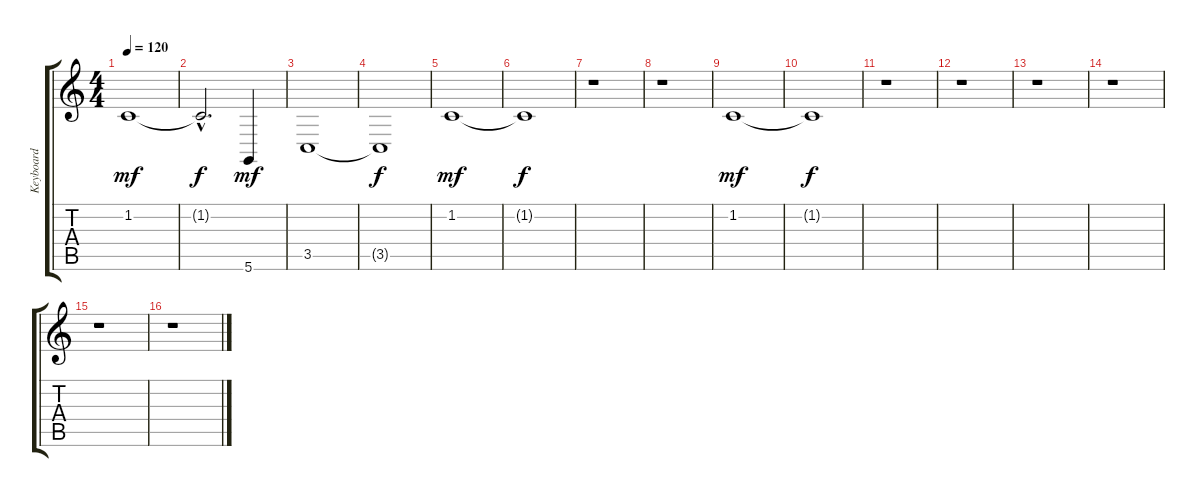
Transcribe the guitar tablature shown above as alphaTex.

\track ("Keyboard" "Keyboard") {instrument tubularbells}
\staff {score tabs}
\tuning (E4 B3 G3 D3 A2 D2) {hide}
\ts (4 4)
\tempo 120
\clef g2
\ks c
1.2.1{dy mf} |
1.2{hac t}.2{d dy f} 5.6.4{dy mf instrument timpani} |
3.5.1 |
3.5{t}.1{dy f} |
1.2.1{dy mf instrument tubularbells} |
1.2{t}.1{dy f} |
r.1 |
r.1 |
1.2.1{dy mf} |
1.2{t}.1{dy f} |
r.1 |
r.1 |
r.1 |
r.1 |
r.1 |
r.1
